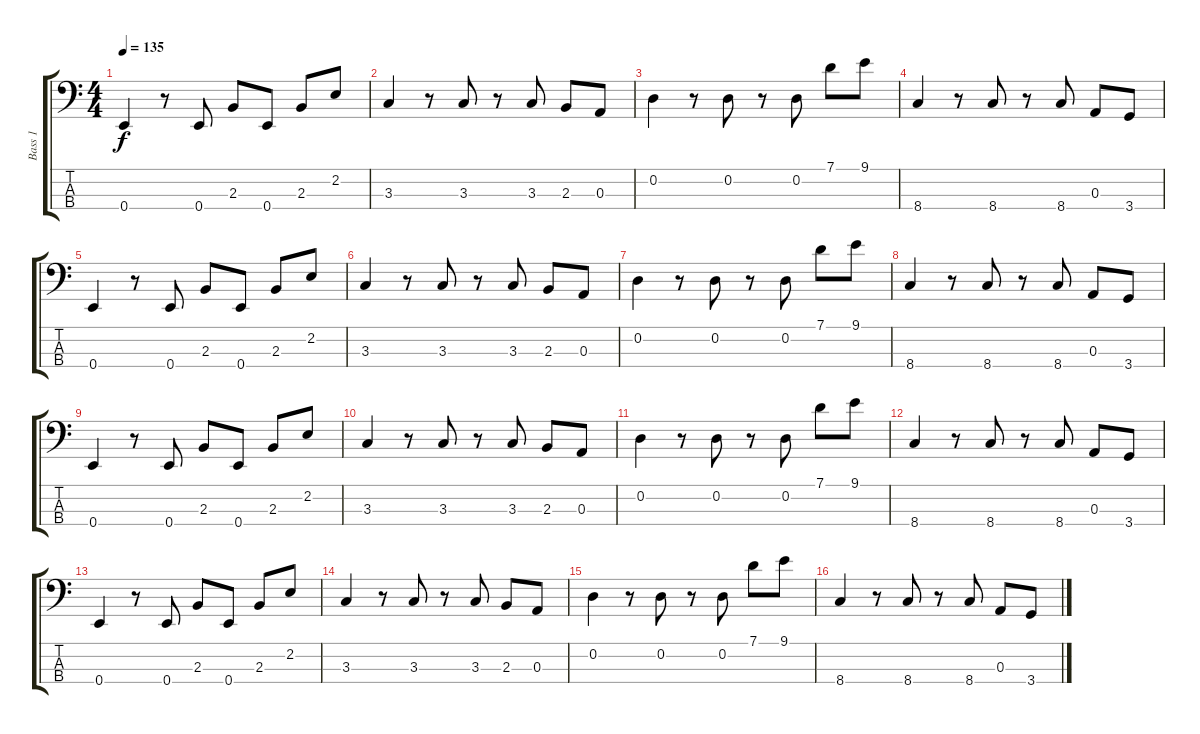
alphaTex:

\track ("Bass 1" "Bass 1") {instrument electricbassfinger}
\staff {score tabs}
\tuning (G2 D2 A1 E1) {hide}
\ts (4 4)
\tempo 135
\clef f4
\ks c
0.4.4{dy f} r.8 0.4.8 2.3.8 0.4.8 2.3.8 2.2.8 |
3.3.4 r.8 3.3.8 r.8 3.3.8 2.3.8 0.3.8 |
0.2.4 r.8 0.2.8 r.8 0.2.8 7.1.8 9.1.8 |
8.4.4 r.8 8.4.8 r.8 8.4.8 0.3.8 3.4.8 |
0.4.4 r.8 0.4.8 2.3.8 0.4.8 2.3.8 2.2.8 |
3.3.4 r.8 3.3.8 r.8 3.3.8 2.3.8 0.3.8 |
0.2.4 r.8 0.2.8 r.8 0.2.8 7.1.8 9.1.8 |
8.4.4 r.8 8.4.8 r.8 8.4.8 0.3.8 3.4.8 |
0.4.4 r.8 0.4.8 2.3.8 0.4.8 2.3.8 2.2.8 |
3.3.4 r.8 3.3.8 r.8 3.3.8 2.3.8 0.3.8 |
0.2.4 r.8 0.2.8 r.8 0.2.8 7.1.8 9.1.8 |
8.4.4 r.8 8.4.8 r.8 8.4.8 0.3.8 3.4.8 |
0.4.4 r.8 0.4.8 2.3.8 0.4.8 2.3.8 2.2.8 |
3.3.4 r.8 3.3.8 r.8 3.3.8 2.3.8 0.3.8 |
0.2.4 r.8 0.2.8 r.8 0.2.8 7.1.8 9.1.8 |
8.4.4 r.8 8.4.8 r.8 8.4.8 0.3.8 3.4.8
